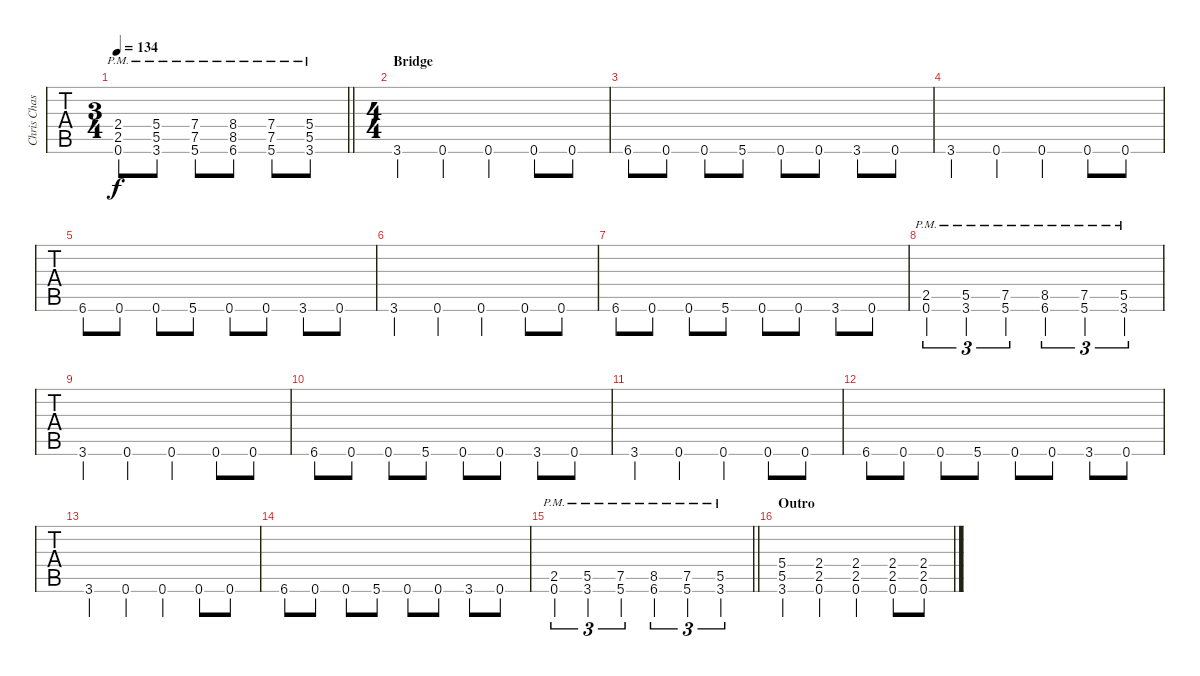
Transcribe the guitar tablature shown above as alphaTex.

\track ("Chris Chasse - Guitar Two" "Chris Chas") {instrument distortionguitar}
\staff {tabs}
\tuning (Eb4 Bb3 Gb3 Db3 Ab2 Eb2) {hide}
\ts (3 4)
\tempo 134
\clef g2
\barLineRight lightlight
\ks c
(2.4{pm} 2.5{pm} 0.6{pm}).8{dy f} (5.4{pm} 5.5{pm} 3.6{pm}).8 (7.4{pm} 7.5{pm} 5.6{pm}).8 (8.4{pm} 8.5{pm} 6.6{pm}).8 (7.4{pm} 7.5{pm} 5.6{pm}).8 (5.4{pm} 5.5{pm} 3.6{pm}).8 |
\ts (4 4)
\section ("" "Bridge")
3.6.4 0.6.4 0.6.4 0.6.8 0.6.8 |
6.6.8 0.6.8 0.6.8 5.6.8 0.6.8 0.6.8 3.6.8 0.6.8 |
3.6.4 0.6.4 0.6.4 0.6.8 0.6.8 |
6.6.8 0.6.8 0.6.8 5.6.8 0.6.8 0.6.8 3.6.8 0.6.8 |
3.6.4 0.6.4 0.6.4 0.6.8 0.6.8 |
6.6.8 0.6.8 0.6.8 5.6.8 0.6.8 0.6.8 3.6.8 0.6.8 |
(2.5{pm} 0.6{pm}).4{tu (3 2)} (5.5{pm} 3.6{pm}).4{tu (3 2)} (7.5{pm} 5.6{pm}).4{tu (3 2)} (8.5{pm} 6.6{pm}).4{tu (3 2)} (7.5{pm} 5.6{pm}).4{tu (3 2)} (5.5{pm} 3.6{pm}).4{tu (3 2)} |
3.6.4 0.6.4 0.6.4 0.6.8 0.6.8 |
6.6.8 0.6.8 0.6.8 5.6.8 0.6.8 0.6.8 3.6.8 0.6.8 |
3.6.4 0.6.4 0.6.4 0.6.8 0.6.8 |
6.6.8 0.6.8 0.6.8 5.6.8 0.6.8 0.6.8 3.6.8 0.6.8 |
3.6.4 0.6.4 0.6.4 0.6.8 0.6.8 |
6.6.8 0.6.8 0.6.8 5.6.8 0.6.8 0.6.8 3.6.8 0.6.8 |
\barLineRight lightlight
(2.5{pm} 0.6{pm}).4{tu (3 2)} (5.5{pm} 3.6{pm}).4{tu (3 2)} (7.5{pm} 5.6{pm}).4{tu (3 2)} (8.5{pm} 6.6{pm}).4{tu (3 2)} (7.5{pm} 5.6{pm}).4{tu (3 2)} (5.5{pm} 3.6{pm}).4{tu (3 2)} |
\section ("" "Outro")
(5.4 5.5 3.6).4 (2.4 2.5 0.6).4 (2.4 2.5 0.6).4 (2.4 2.5 0.6).8 (2.4 2.5 0.6).8
